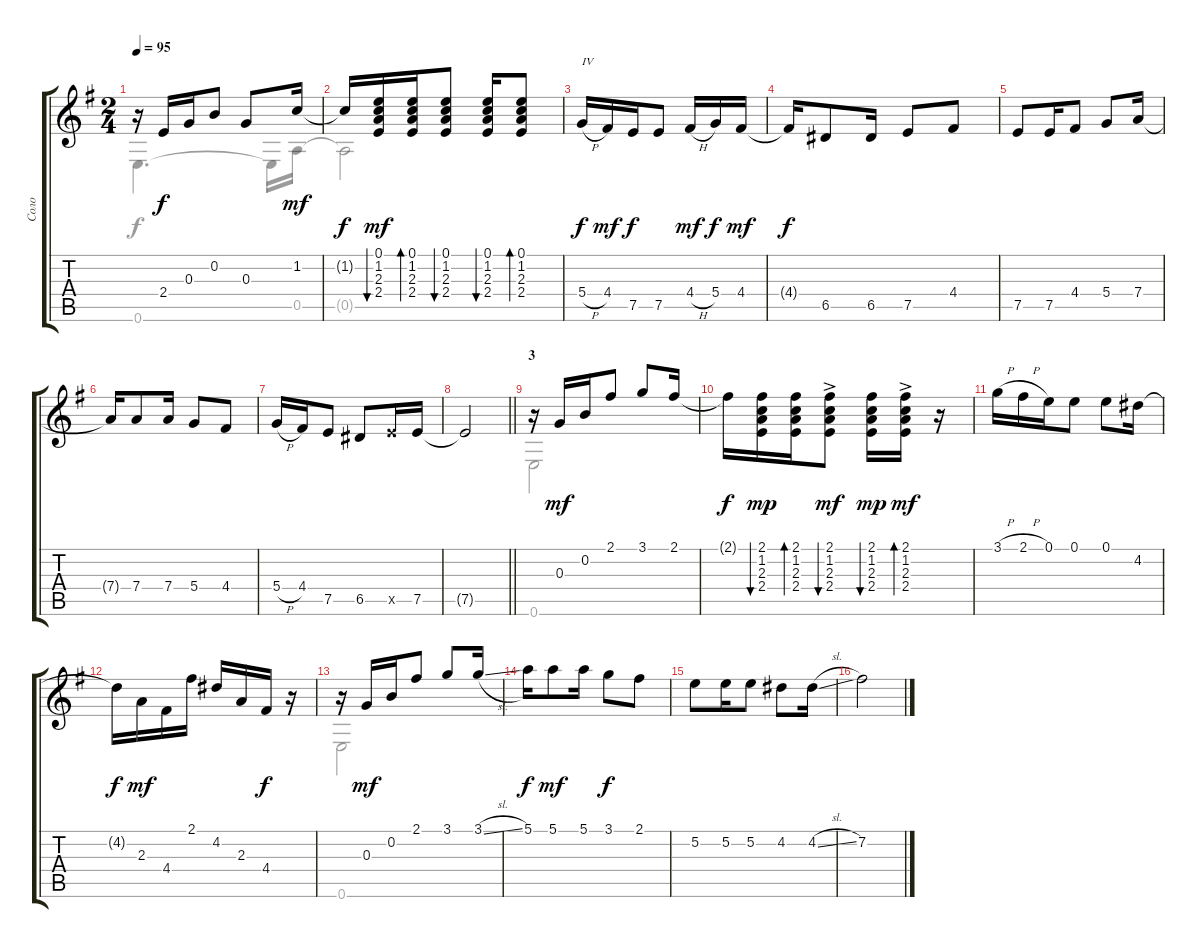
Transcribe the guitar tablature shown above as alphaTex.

\track ("Соло" "Соло") {instrument acousticguitarsteel}
\staff {score tabs}
\tuning (E4 B3 G3 D3 A2 E2) {hide}
\voice
\ts (2 4)
\tempo 95
\clef g2
\ks eminor
r.16{dy f} 2.4.16 0.3.16 0.2.8 0.3.8 1.2.16{dy mf} |
1.2{t}.16{dy f} (0.1 1.2 2.3 2.4).16{bu 30 dy mf} (0.1 1.2 2.3 2.4).16{bd 30} (0.1 1.2 2.3 2.4).8{bu 30} (0.1 1.2 2.3 2.4).16{bu 30} (0.1 1.2 2.3 2.4).8{bd 30} |
5.4{h}.16{txt "IV" dy f} 4.4.16{dy mf} 7.5.16{dy f} 7.5.8 4.4{h}.16{dy mf} 5.4.16{dy f} 4.4.16{dy mf} |
4.4{t}.16{dy f} 6.5.8 6.5.16 7.5.8 4.4.8 |
7.5.8 7.5.16 4.4.8 5.4.8 7.4.16 |
7.4{t}.16 7.4.8 7.4.16 5.4.8 4.4.8 |
5.4{h}.16 4.4.16 7.5.8 6.5.8 7.5{x}.16 7.5.16 |
\barLineRight lightlight
7.5{t}.2 |
\section ("" "3")
r.16 0.3.16{dy mf} 0.2.16 2.1.8 3.1.8 2.1.16 |
2.1{t}.16{dy f} (2.1 1.2 2.3 2.4).16{bu 30 dy mp} (2.1 1.2 2.3 2.4).16{bd 30} (2.1{ac} 1.2{ac} 2.3{ac} 2.4{ac}).8{bu 30 dy mf} (2.1 1.2 2.3 2.4).16{bu 30 dy mp} (2.1{ac} 1.2{ac} 2.3{ac} 2.4{ac}).16{bd 30 dy mf} r.16 |
3.1{h}.16 2.1{h}.16 0.1.16 0.1.8 0.1.8 4.2.16 |
4.2{t}.16{dy f} 2.3.16{dy mf} 4.4.16 2.1.16 4.2.16 2.3.16 4.4.16{dy f} r.16 |
r.16 0.3.16{dy mf} 0.2.16 2.1.8 3.1.8 3.1{sl}.16 |
5.1.16{dy f} 5.1.8{dy mf} 5.1.16 3.1.8{dy f} 2.1.8 |
5.2.8 5.2.16 5.2.8 4.2.8 4.2{sl}.16 |
7.2.2
\voice
\clef g2
\ottava regular
\simile none
\ks eminor
0.6.4{d dy f} 0.6{t}.16 0.5.16 |
0.5{t}.2 |
|
|
|
|
|
\barLineRight lightlight
|
0.6.2 |
|
|
|
0.6.2 |
|
|
